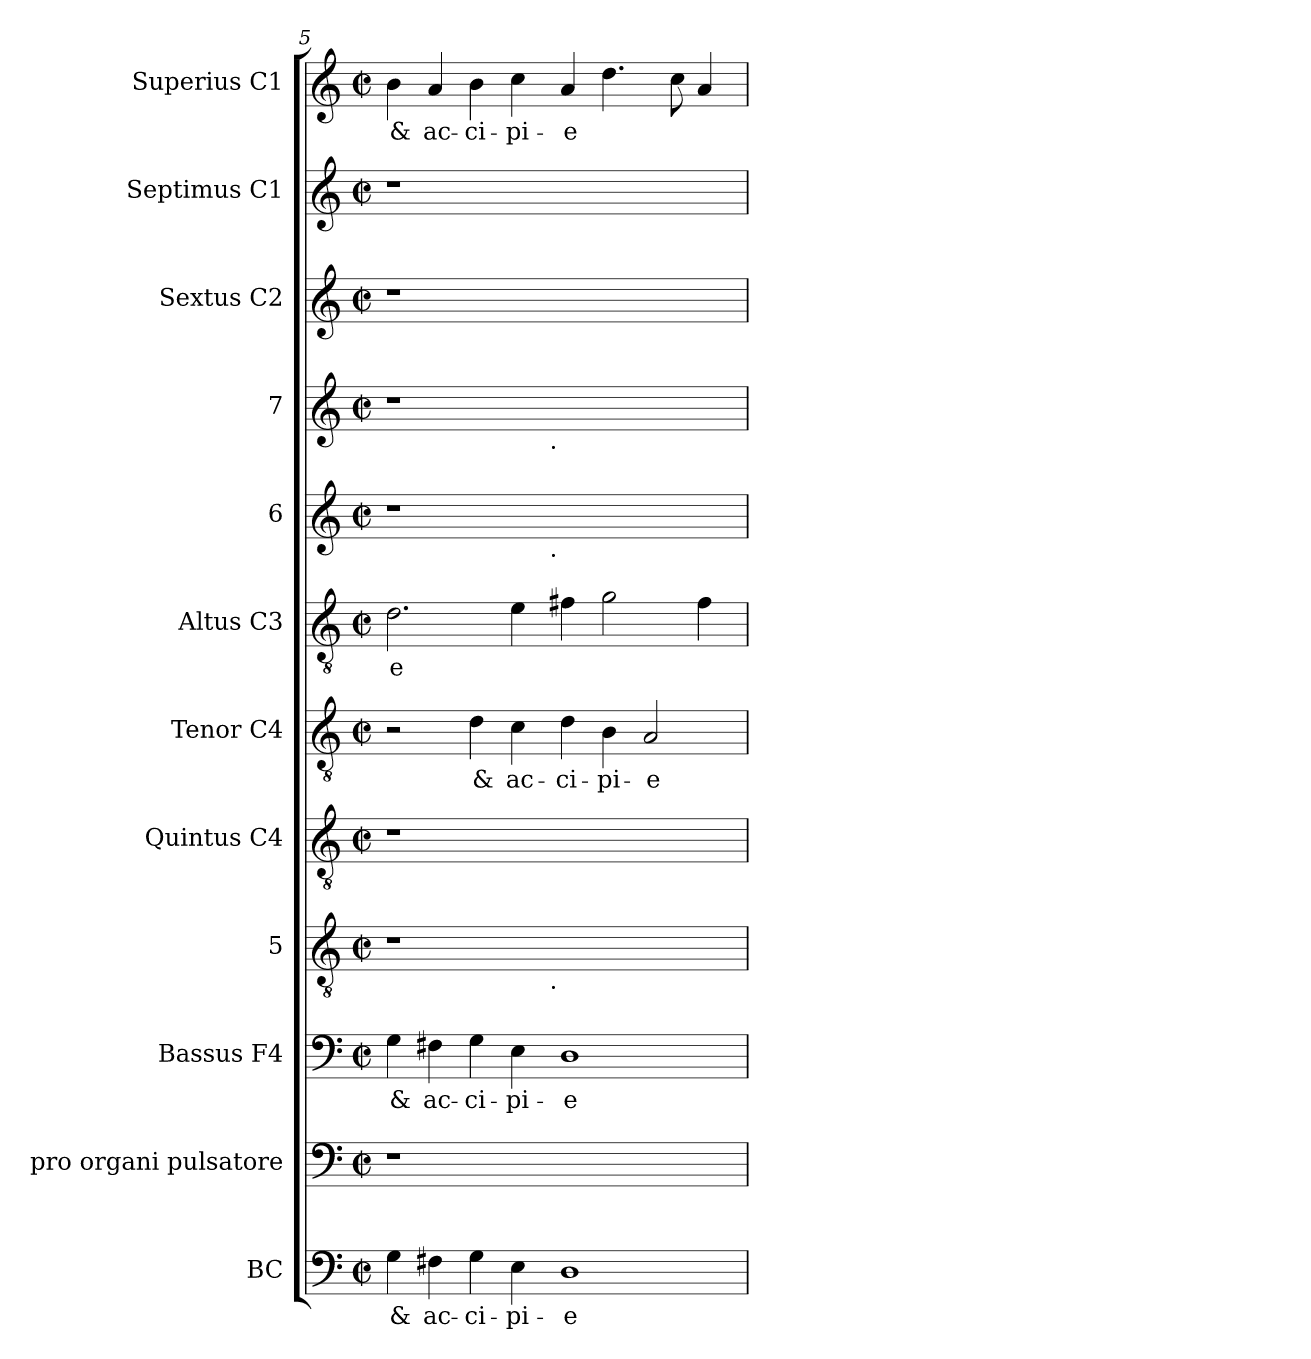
**kern	**text	**kern	**kern	**text	**kern	**kern	**kern	**text	**kern	**text	**kern	**kern	**kern	**kern	**kern	**text
*part12	*part12	*part11	*part10	*part10	*part9	*part8	*part7	*part7	*part6	*part6	*part5	*part4	*part3	*part2	*part1	*part1
*staff12	*staff12	*staff11	*staff10	*staff10	*staff9	*staff8	*staff7	*staff7	*staff6	*staff6	*staff5	*staff4	*staff3	*staff2	*staff1	*staff1
*I"BC	*	*I"pro organi  pulsatore	*I"Bassus  F4	*	*I"5	*I"Quintus  C4	*I"Tenor  C4	*	*I"Altus  C3	*	*I"6	*I"7	*I"Sextus  C2	*I"Septimus  C1	*I"Superius  C1	*
*I'BC	*	*	*I'B	*	*	*	*I'T	*	*I'A	*	*	*	*	*	*I'S	*
!!LO:PB:g=z
*clefF4	*	*clefF4	*clefF4	*	*clefGv2	*clefGv2	*clefGv2	*	*clefGv2	*	*clefG2	*clefG2	*clefG2	*clefG2	*clefG2	*
*k[]	*	*k[]	*k[]	*	*k[]	*k[]	*k[]	*	*k[]	*	*k[]	*k[]	*k[]	*k[]	*k[]	*
*C:	*	*C:	*C:	*	*C:	*C:	*C:	*	*C:	*	*C:	*C:	*C:	*C:	*C:	*
*M2/2	*	*M2/2	*M2/2	*	*M2/2	*M2/2	*M2/2	*	*M2/2	*	*M2/2	*M2/2	*M2/2	*M2/2	*M2/2	*
*met(c|)	*	*met(c|)	*met(c|)	*	*met(c|)	*met(c|)	*met(c|)	*	*met(c|)	*	*met(c|)	*met(c|)	*met(c|)	*met(c|)	*met(c|)	*
=5	=5	=5	=5	=5	=5	=5	=5	=5	=5	=5	=5	=5	=5	=5	=5	=5
!	!LO:LY:a:cj	!	!	!LO:LY:b:cj	!	!	!	!	!	!LO:LY:b:cj	!	!	!	!	!	!LO:LY:b:cj
*	*	*	*	*	*^	*	*	*	*	*	*^	*^	*	*	*	*
4G\	&	1r	4G\	&	1r	2ryy	1r	2r	.	2.d\	-e-	1r	2ryy	1r	2ryy	1r	1r	4b\	&
!	!LO:LY:a:cj	!	!	!LO:LY:b:cj	!	!	!	!	!	!	!	!	!	!	!	!	!	!	!LO:LY:b:cj
4F#X\	ac-	.	4F#X\	ac-	.	.	.	.	.	.	.	.	.	.	.	.	.	4a/	ac-
!	!LO:LY:a:cj	!	!	!LO:LY:b:cj	!	!	!	!	!LO:LY:b:cj	!	!	!	!	!	!	!	!	!	!LO:LY:b:cj
4G\	-ci-	.	4G\	-ci-	.	4...ryy	.	4d\	&	.	.	.	4...ryy	.	4...ryy	.	.	4b\	-ci-
!	!LO:LY:a:cj	!	!	!LO:LY:b:cj	!	!	!	!	!LO:LY:b:cj	!	!LO:LY:b:cj	!	!	!	!	!	!	!	!LO:LY:b:cj
4E\	-pi-	.	4E\	-pi-	.	.	.	4c\	ac-	4e\	--	.	.	.	.	.	.	4cc\	-pi-
!	!	!	!	!	!	!	!	!	!	!	!	!	!	!	!LO:TX:b:t=.	!	!	!	!
!	!	!	!	!	!	!	!	!	!	!	!	!	!LO:TX:b:t=.	!	!	!	!	!	!
!	!	!	!	!	!	!LO:TX:b:t=.	!	!	!	!	!	!	!	!	!	!	!	!	!
.	.	.	.	.	.	1ryy	.	.	.	.	.	.	1ryy	.	1ryy	.	.	.	.
!	!LO:LY:a:cj	!	!	!LO:LY:b:cj	!	!	!	!	!LO:LY:b:cj	!	!LO:LY:b:cj	!	!	!	!	!	!	!	!LO:LY:b:cj
1D	-e-	1ryy	1D	-e-	1ryy	.	1ryy	4d\	-ci-	4f#X\	--	1ryy	.	1ryy	.	1ryy	1ryy	4a/	-e-
!	!	!	!	!	!	!	!	!	!LO:LY:b:cj	!	!LO:LY:b:cj	!	!	!	!	!	!	!	!LO:LY:b:cj
.	.	.	.	.	.	.	.	4B\	-pi-	2g\	--	.	.	.	.	.	.	4.dd\	--
!	!	!	!	!	!	!	!	!	!LO:LY:b:cj	!	!	!	!	!	!	!	!	!	!
.	.	.	.	.	.	.	.	2A/	-e-	.	.	.	.	.	.	.	.	.	.
!	!	!	!	!	!	!	!	!	!	!	!	!	!	!	!	!	!	!	!LO:LY:b:cj
.	.	.	.	.	.	.	.	.	.	.	.	.	.	.	.	.	.	8cc\	--
!	!	!	!	!	!	!	!	!	!	!	!LO:LY:b:cj	!	!	!	!	!	!	!	!LO:LY:b:cj
.	.	.	.	.	.	.	.	.	.	4f#\	--	.	.	.	.	.	.	4a/	--
.	.	.	.	.	.	32ryy	.	.	.	.	.	.	32ryy	.	32ryy	.	.	.	.
*	*	*	*	*	*	*	*	*	*	*	*	*v	*v	*	*	*	*	*	*
*	*	*	*	*	*v	*v	*	*	*	*	*	*	*v	*v	*	*	*	*
=	=	=	=	=	=	=	=	=	=	=	=	=	=	=	=	=
*-	*-	*-	*-	*-	*-	*-	*-	*-	*-	*-	*-	*-	*-	*-	*-	*-
